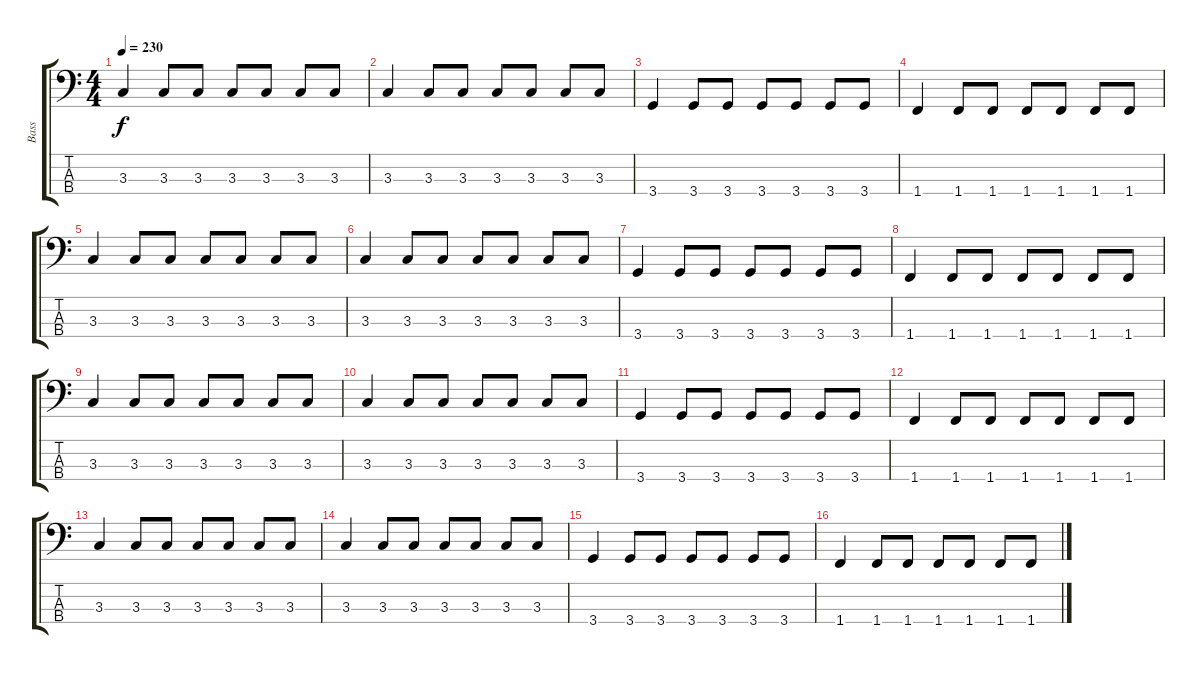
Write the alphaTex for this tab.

\track ("Bass" "Bass") {instrument electricbasspick}
\staff {score tabs}
\tuning (G2 D2 A1 E1) {hide}
\ts (4 4)
\tempo 230
\clef f4
\ks c
3.3.4{dy f instrument electricbasspick} 3.3.8 3.3.8 3.3.8 3.3.8 3.3.8 3.3.8 |
3.3.4 3.3.8 3.3.8 3.3.8 3.3.8 3.3.8 3.3.8 |
3.4.4 3.4.8 3.4.8 3.4.8 3.4.8 3.4.8 3.4.8 |
1.4.4 1.4.8 1.4.8 1.4.8 1.4.8 1.4.8 1.4.8 |
3.3.4 3.3.8 3.3.8 3.3.8 3.3.8 3.3.8 3.3.8 |
3.3.4 3.3.8 3.3.8 3.3.8 3.3.8 3.3.8 3.3.8 |
3.4.4 3.4.8 3.4.8 3.4.8 3.4.8 3.4.8 3.4.8 |
1.4.4 1.4.8 1.4.8 1.4.8 1.4.8 1.4.8 1.4.8 |
3.3.4 3.3.8 3.3.8 3.3.8 3.3.8 3.3.8 3.3.8 |
3.3.4 3.3.8 3.3.8 3.3.8 3.3.8 3.3.8 3.3.8 |
3.4.4 3.4.8 3.4.8 3.4.8 3.4.8 3.4.8 3.4.8 |
1.4.4 1.4.8 1.4.8 1.4.8 1.4.8 1.4.8 1.4.8 |
3.3.4 3.3.8 3.3.8 3.3.8 3.3.8 3.3.8 3.3.8 |
3.3.4 3.3.8 3.3.8 3.3.8 3.3.8 3.3.8 3.3.8 |
3.4.4 3.4.8 3.4.8 3.4.8 3.4.8 3.4.8 3.4.8 |
1.4.4 1.4.8 1.4.8 1.4.8 1.4.8 1.4.8 1.4.8
